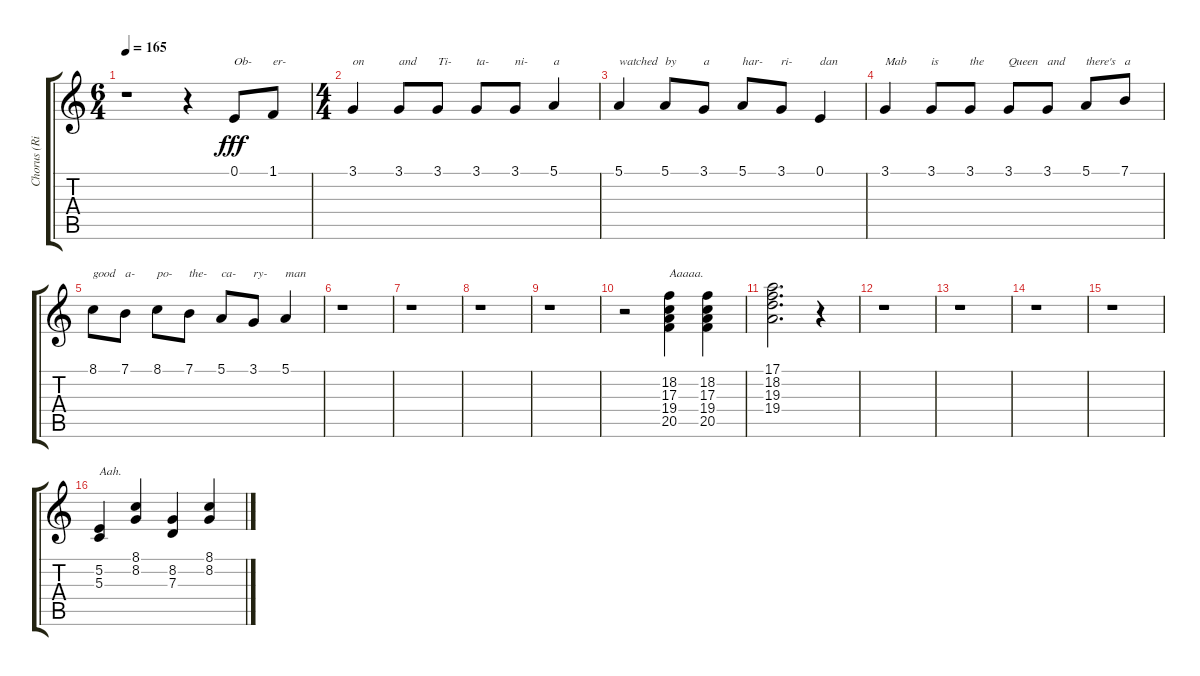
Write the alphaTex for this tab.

\track ("Chorus (Right)" "Chorus (Ri") {instrument choiraahs}
\staff {score tabs}
\tuning (E4 B3 G3 D3 A2 E2) {hide}
\ts (6 4)
\tempo 165
\clef g2
\ks c
r.1{dy f} r.4 0.1.8{txt "Ob-" dy fff} 1.1.8{txt "er-"} |
\ts (4 4)
3.1.4{txt "on"} 3.1.8{txt "and"} 3.1.8{txt "Ti-"} 3.1.8{txt "ta-"} 3.1.8{txt "ni-"} 5.1.4{txt "a"} |
5.1.4{txt "watched"} 5.1.8{txt "by"} 3.1.8{txt "a"} 5.1.8{txt "har-"} 3.1.8{txt "ri-"} 0.1.4{txt "dan"} |
3.1.4{txt "Mab"} 3.1.8{txt "is"} 3.1.8{txt "the"} 3.1.8{txt "Queen"} 3.1.8{txt "and"} 5.1.8{txt "there's"} 7.1.8{txt "a"} |
8.1.8{txt "good"} 7.1.8{txt "a-"} 8.1.8{txt "po-"} 7.1.8{txt "the-"} 5.1.8{txt "ca-"} 3.1.8{txt "ry-"} 5.1.4{txt "man"} |
r.1 |
r.1 |
r.1 |
r.1 |
r.2 (18.2 17.3 19.4 20.5).4{txt "Aaaaa."} (18.2 17.3 19.4 20.5).4 |
(17.1 18.2 19.3 19.4).2{d} r.4 |
r.1 |
r.1 |
r.1 |
r.1 |
(5.2 5.3).4{txt "Aah."} (8.1 8.2).4 (8.2 7.3).4 (8.1 8.2).4
